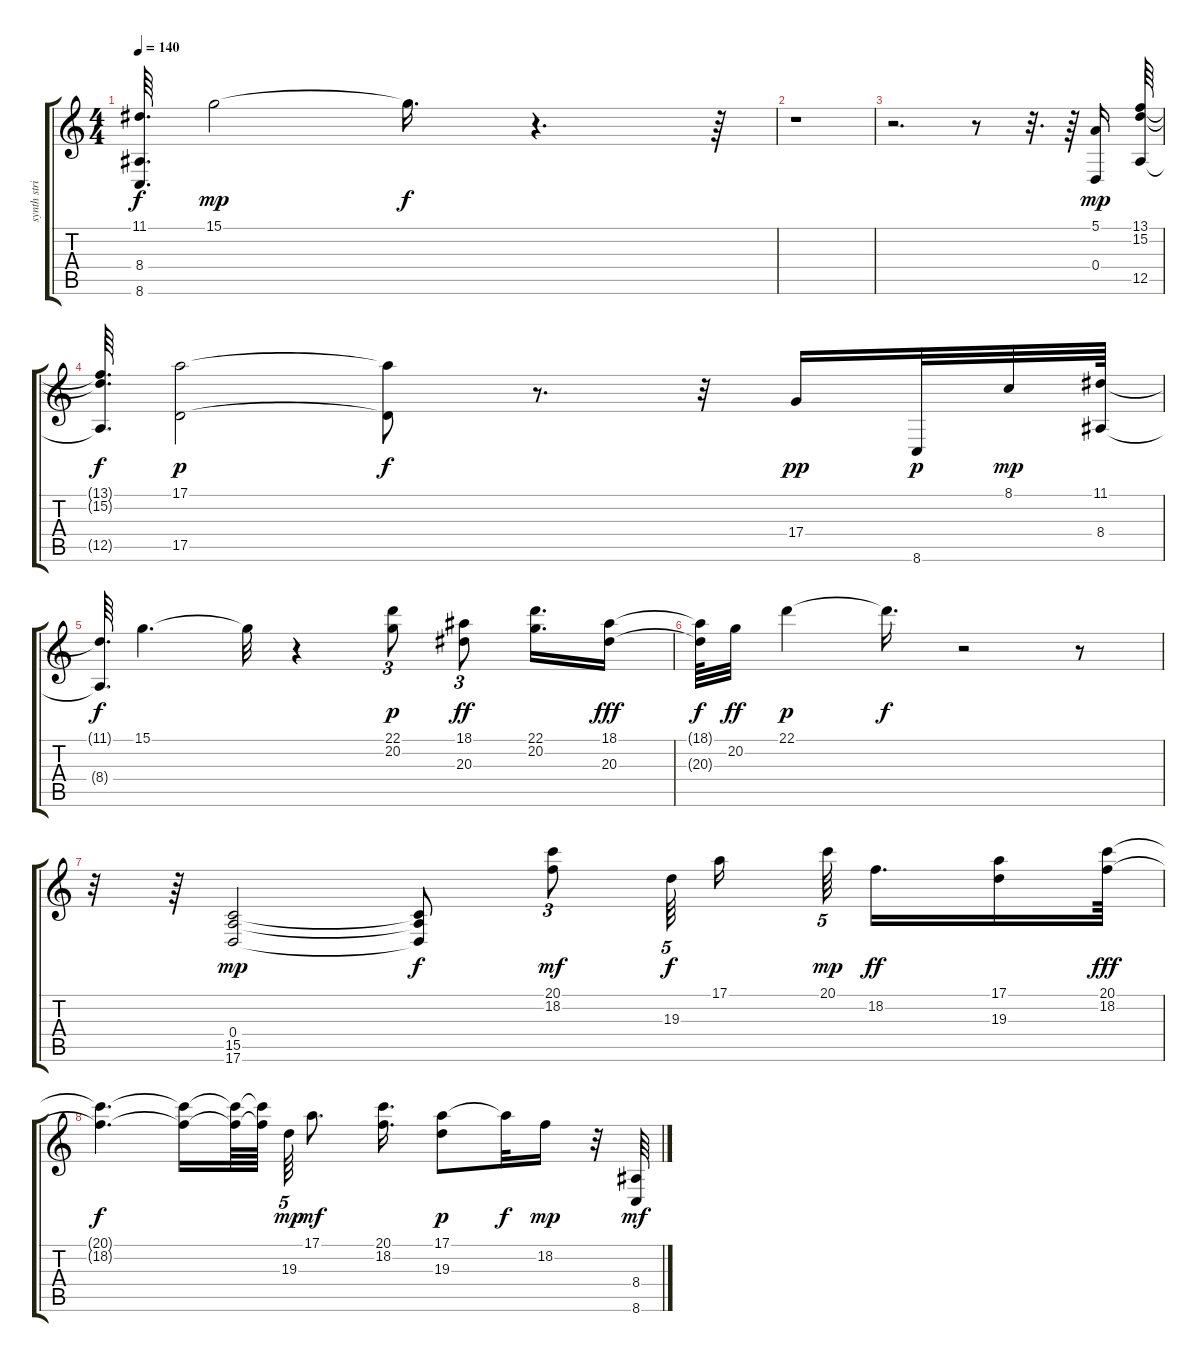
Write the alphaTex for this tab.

\track ("synth strings" "synth stri") {instrument stringensemble1}
\staff {score tabs}
\tuning (E4 B3 G3 D3 A2 E2) {hide}
\ts (4 4)
\tempo 140
\clef g2
\ks c
(11.1{t} 8.4{t} 8.6{t}).64{d dy f} 15.1.2{dy mp} 15.1{t}.16{d dy f} r.4{d} r.64 |
r.1 |
r.2{d} r.8 r.32{d} r.64 (5.1 0.4).16{dy mp} (13.1 15.2 12.5).64 |
(13.1{t} 15.2{t} 12.5{t}).64{d dy f} (17.1 17.5).2{dy p} (17.1{t} 17.5{t}).8{dy f} r.8{d} r.32 17.4.16{dy pp} 8.6.32{dy p} 8.1.32{dy mp} (11.1 8.4).64 |
(11.1{t} 8.4{t}).64{d dy f} 15.1.4{d} 15.1{t}.32 r.4 (22.1 20.2).8{tu (3 2) dy p} (18.1 20.3).8{tu (3 2) dy ff} (22.1 20.2).16{d} (18.1 20.3).16{dy fff} |
(18.1{t} 20.3{t}).64{dy f} 20.2.32{dy ff} 22.1.4{dy p} 22.1{t}.16{d dy f} r.2 r.8 |
r.32 r.64 (0.4 15.5 17.6).2{dy mp} (0.4{t} 15.5{t} 17.6{t}).8{dy f} (20.1 18.2).8{tu (3 2) dy mf} 19.3.64{tu (5 4) dy f} 17.1.16 20.1.64{tu (5 4) dy mp} 18.2.16{d dy ff} (17.1 19.3).16 (20.1 18.2).64{dy fff} |
(20.1{t} 18.2{t}).4{d dy f} (20.1{t} 18.2{t}).16 (20.1{t} 18.2{t}).64 (20.1{t} 18.2{t}).64 19.3.64{tu (5 4) dy mp} 17.1.8{d dy mf} (20.1 18.2).16{d} (17.1 19.3).8{dy p} 17.1{t}.32{dy f} 18.2.16{dy mp} r.32 (8.4 8.6).64{dy mf}
